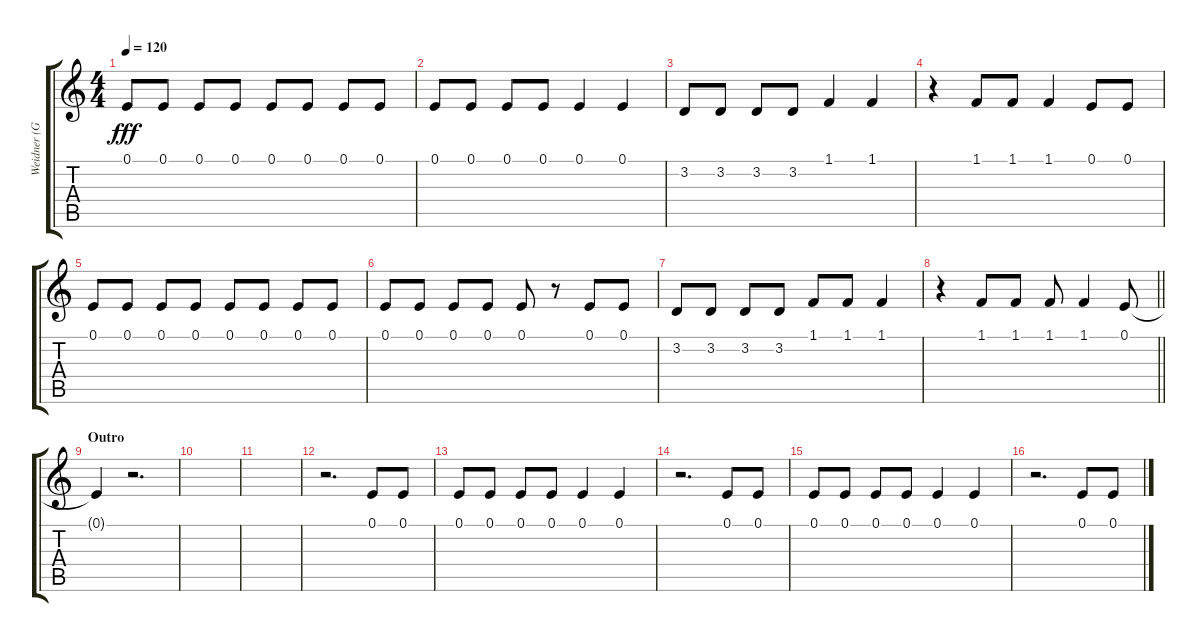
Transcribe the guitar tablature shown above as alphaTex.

\track ("Weidner (Gesang)" "Weidner (G") {instrument lead2sawtooth}
\staff {score tabs}
\tuning (E4 B3 G3 D3 A2 E2) {hide}
\ts (4 4)
\tempo 120
\clef g2
\ks c
0.1.8{dy fff} 0.1.8 0.1.8 0.1.8 0.1.8 0.1.8 0.1.8 0.1.8 |
0.1.8 0.1.8 0.1.8 0.1.8 0.1.4 0.1.4 |
3.2.8 3.2.8 3.2.8 3.2.8 1.1.4 1.1.4 |
r.4 1.1.8 1.1.8 1.1.4 0.1.8 0.1.8 |
0.1.8 0.1.8 0.1.8 0.1.8 0.1.8 0.1.8 0.1.8 0.1.8 |
0.1.8 0.1.8 0.1.8 0.1.8 0.1.8 r.8 0.1.8 0.1.8 |
3.2.8 3.2.8 3.2.8 3.2.8 1.1.8 1.1.8 1.1.4 |
\barLineRight lightlight
r.4 1.1.8 1.1.8 1.1.8 1.1.4 0.1.8 |
\section ("" "Outro")
0.1{t}.4 r.2{d} |
|
|
r.2{d} 0.1.8 0.1.8 |
0.1.8 0.1.8 0.1.8 0.1.8 0.1.4 0.1.4 |
r.2{d} 0.1.8 0.1.8 |
0.1.8 0.1.8 0.1.8 0.1.8 0.1.4 0.1.4 |
r.2{d} 0.1.8 0.1.8
